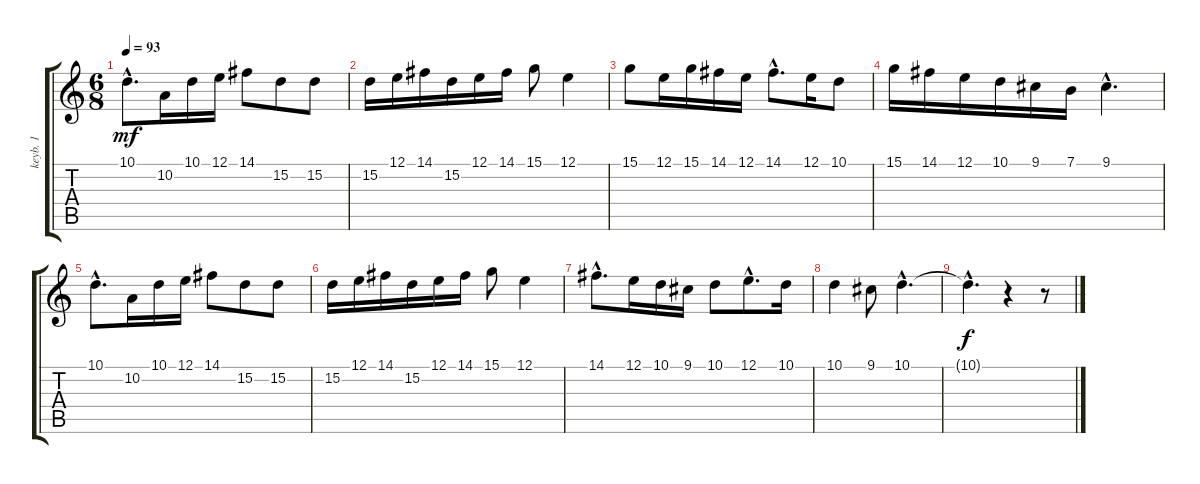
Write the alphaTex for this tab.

\track ("keyb. 1" "keyb. 1") {instrument koto}
\staff {score tabs}
\tuning (E4 B3 G3 D3 A2 E2) {hide}
\ts (6 8)
\tempo 93
\clef g2
\ks c
10.1{hac}.8{d dy mf} 10.2.16 10.1.16 12.1.16 14.1.8 15.2.8 15.2.8 |
15.2.16 12.1.16 14.1.16 15.2.16 12.1.16 14.1.16 15.1.8 12.1.4 |
15.1.8 12.1.16 15.1.16 14.1.16 12.1.16 14.1{hac}.8{d} 12.1.16 10.1.8 |
15.1.16 14.1.16 12.1.16 10.1.16 9.1.16 7.1.16 9.1{hac}.4{d} |
10.1{hac}.8{d} 10.2.16 10.1.16 12.1.16 14.1.8 15.2.8 15.2.8 |
15.2.16 12.1.16 14.1.16 15.2.16 12.1.16 14.1.16 15.1.8 12.1.4 |
14.1{hac}.8{d} 12.1.16 10.1.16 9.1.16 10.1.8 12.1{hac}.8{d} 10.1.16 |
10.1.4 9.1.8 10.1{hac}.4{d} |
10.1{hac t}.4{d dy f} r.4 r.8
